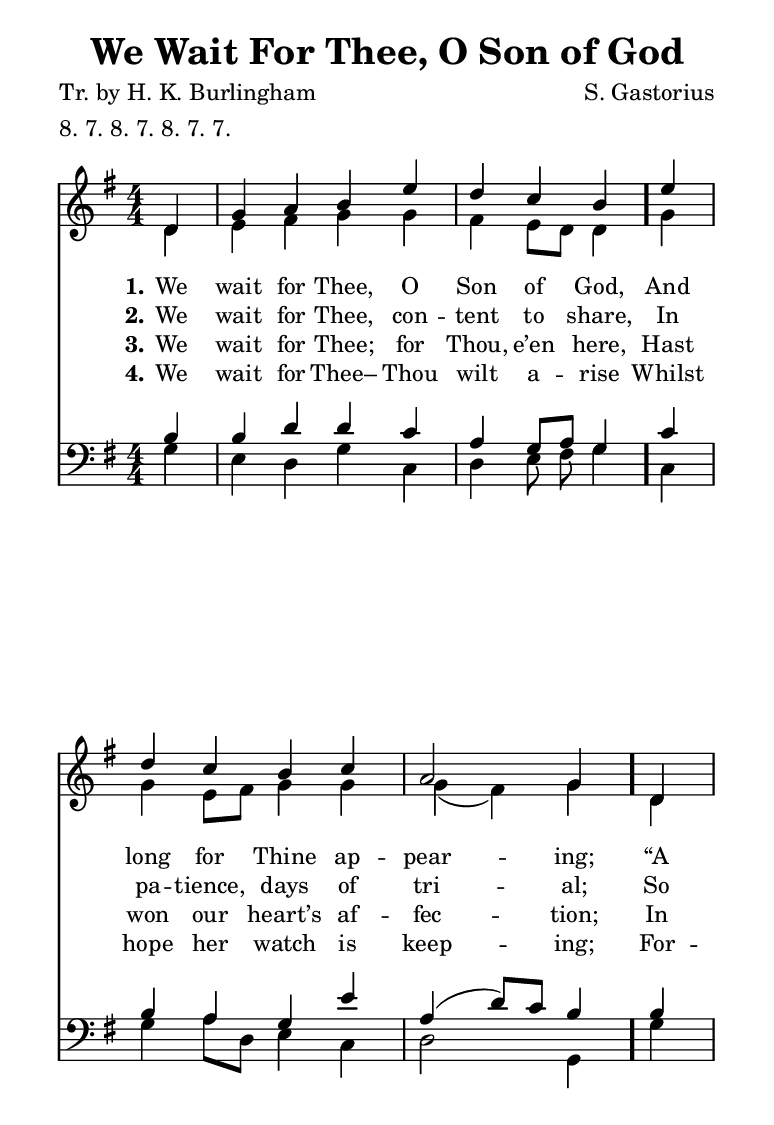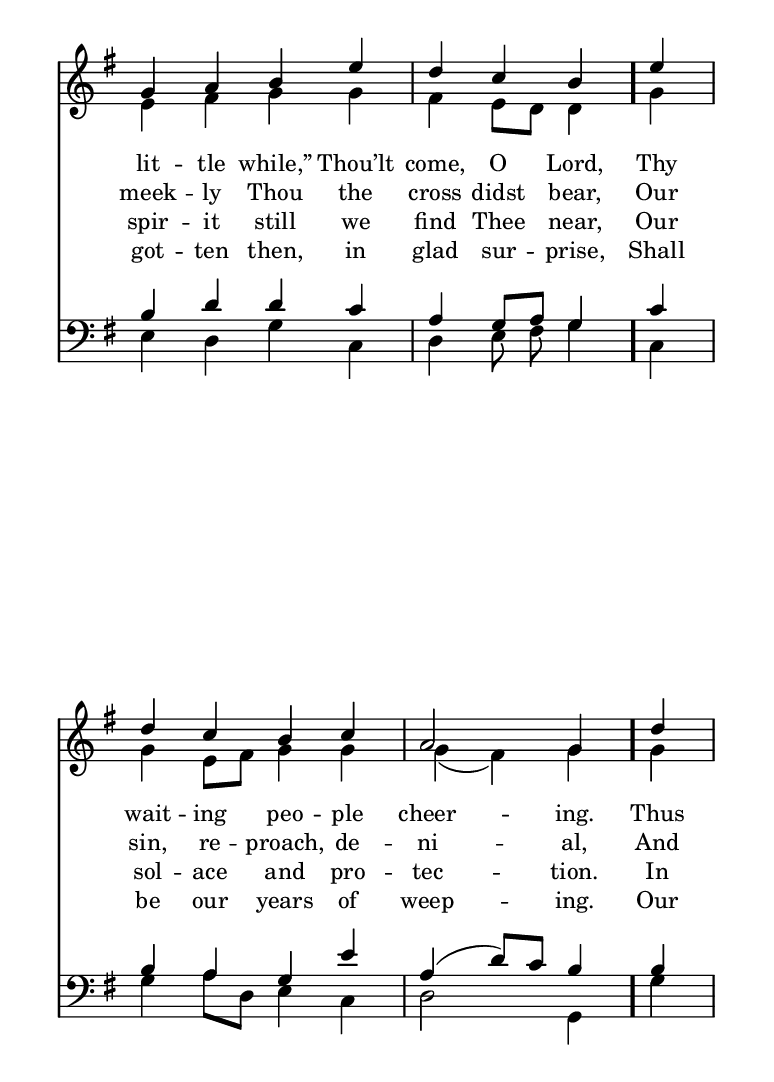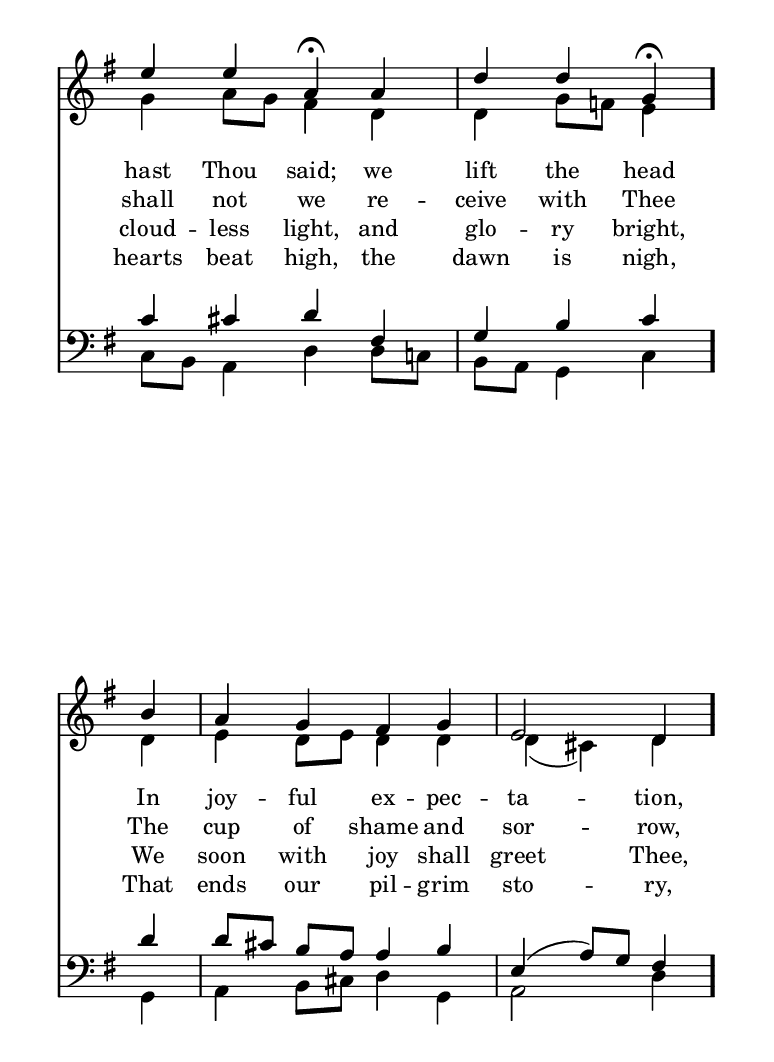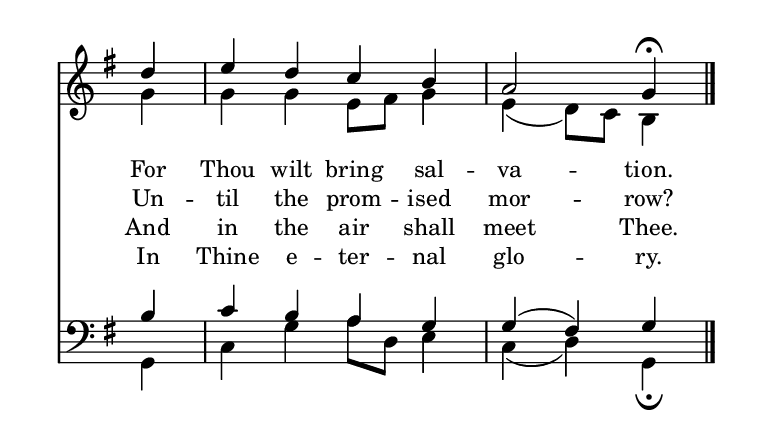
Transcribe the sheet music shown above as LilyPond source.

\include "common/global.ily"
\paper {
  \include "common/paper.ily"
}

\header{
  hymnnumber = "281"
  title = "We Wait For Thee, O Son of God"
  tunename = "Jena"
  meter = "8. 7. 8. 7. 8. 7. 7."
  poet = "Tr. by H. K. Burlingham"
  composer = "S. Gastorius"
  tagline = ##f
}

ta = { \tempo 4=80 }
tb = { \tempo 4=40 }

global = {
  \include "common/overrides.ily"
  \override Staff.TimeSignature.style = #'numbered
  \time 4/4
  \override Score.MetronomeMark.transparent = ##t % hide all fermata changes too
  \ta
  \key g \major
  \partial 4
  \autoBeamOff
}

notesSoprano = {
\global
\relative c' {

  d4 | g a b e | d c b
  e4 | d c b c | a2 g4
  d4 | g a b e | d c b
  e4 | d c b c | a2 g4
  d'4 | e e \tb a,\fermata \ta a | d d \tb g,\fermata \ta
  b4 | a g fis g | e2 d4
  d'4 | e d c b | a2 \tb g4\fermata \ta

  \bar "|."

}
}

notesAlto = {
\global
\relative e' {

  d4 | e4 fis g g | fis e8[ d] d4
  g4 | g e8[ fis] g4 g | g( fis) g
  d4 | e4 fis g g | fis e8[ d] d4
  g4 | g e8[ fis] g4 g | g( fis) g
  g4 | g a8[ g] fis4 d | d g8[ f] e4
  d4 | e d8[ e] d4 d | d( cis) d
  g4 | g g e8[ fis] g4 | e( d8)[ c] b4

}
}

notesTenor = {
\global
\relative a {

  b4 | b d d c | a g8[ a] g4
  c4 | b a g e' a,( d8)[ c] b4
  b4 | b d d c | a g8[ a] g4
  c4 | b a g e' a,( d8)[ c] b4
  b4 | c cis d fis, | g b c
  d4 | d8[ cis] b[ a] a4 b | e,( a8)[ g] fis4
  b4 | c b a g | g( fis) g

}
}

notesBass = {
\global
\relative f {

  g4 | e d g c, | d e8 fis] g4
  c,4 | g' a8[ d,] e4 c | d2 g,4
  g'4 | e d g c, | d e8 fis] g4
  c,4 | g' a8[ d,] e4 c | d2 g,4
  g'4 | c,8[ b] a4 d d8[ c!] | b[ a] g4 c
  g4 | a b8[ cis] d4 g, | a2 d4
  g,4 | c g' a8[ d,] e4 | c( d) g,\fermata

}
}

wordsA = \lyricmode {
\set stanza = "1."

We wait for Thee, O Son of God, \bar "."
And long for Thine ap -- pear -- ing; \bar "."
“A lit -- tle while,” Thou’lt come, O Lord, \bar "."
Thy wait -- ing peo -- ple cheer -- ing. \bar "."
Thus hast Thou said; we lift the head \bar "."
In joy -- ful ex -- pec -- ta -- tion, \bar "."
For Thou wilt bring sal -- va -- tion. \bar "."

}

wordsB = \lyricmode {
\set stanza = "2."

We wait for Thee, con -- tent to share,
In pa -- tience, days of tri -- al;
So meek -- ly Thou the cross didst bear,
Our sin, re -- proach, de -- ni -- al,
And shall not we re -- ceive with Thee
The cup of shame and sor -- row,
Un -- til the prom -- ised mor -- row?

}

wordsC = \lyricmode {
\set stanza = "3."

We wait for Thee; for Thou, e’en here,
Hast won our heart’s af -- fec -- tion;
In spir -- it still we find Thee near,
Our sol -- ace and pro -- tec -- tion.
In cloud -- less light, and glo -- ry bright,
We soon with joy shall greet Thee,
And in the air shall meet Thee.

}

wordsD = \lyricmode {
\set stanza = "4."

We wait for Thee– Thou wilt a -- rise
Whilst hope her watch is keep -- ing;
For -- got -- ten then, in glad sur -- prise,
Shall be our years of weep -- ing.
Our hearts beat high, the dawn is nigh,
That ends our pil -- grim sto -- ry,
In Thine e -- ter -- nal glo -- ry.

}

\score {
  \context ChoirStaff <<
    \context Staff = upper <<
      \set ChoirStaff.systemStartDelimiter = #'SystemStartBar
      \context Voice  = sopranos { \voiceOne << \notesSoprano >> }
      \context Voice  = altos { \voiceTwo << \notesAlto >> }
      \context Lyrics = one   \lyricsto sopranos \wordsA
      \context Lyrics = two   \lyricsto sopranos \wordsB
      \context Lyrics = three \lyricsto sopranos \wordsC
      \context Lyrics = four  \lyricsto sopranos \wordsD
    >>
    \context Staff = men <<
      \clef bass
      \context Voice  = tenors { \voiceOne << \notesTenor >> }
      \context Voice  = basses { \voiceTwo << \notesBass >> }
    >>
  >>
  \layout {
    \include "common/layout.ily"
  }
  \midi{
    \include "common/midi.ily"
  }
}

\version "2.19.49"  % necessary for upgrading to future LilyPond versions.

% vi:set et ts=2 sw=2 ai nocindent syntax=lilypond:
